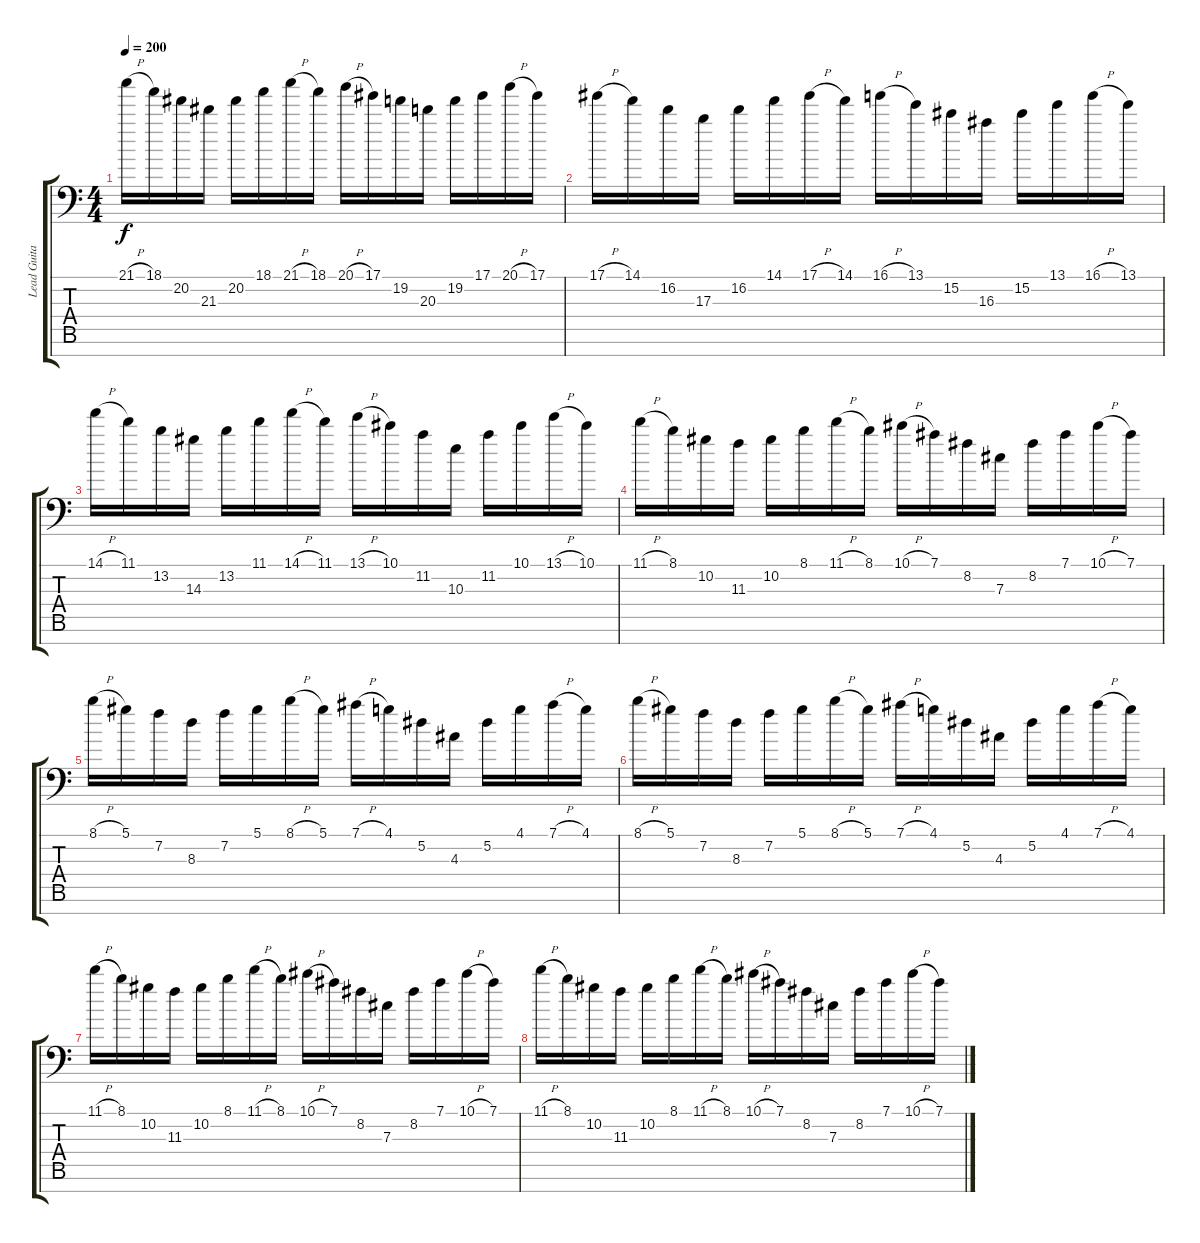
\track ("Lead Guitar" "Lead Guita") {instrument distortionguitar}
\staff {score tabs}
\tuning (Eb4 Bb3 Gb3 Db3 Ab2 Eb2 Bb1) {hide}
\ts (4 4)
\tempo 200
\clef f4
\ks c
21.1{h}.16{dy f} 18.1.16 20.2.16 21.3.16 20.2.16 18.1.16 21.1{h}.16 18.1.16 20.1{h}.16 17.1.16 19.2.16 20.3.16 19.2.16 17.1.16 20.1{h}.16 17.1.16 |
17.1{h}.16 14.1.16 16.2.16 17.3.16 16.2.16 14.1.16 17.1{h}.16 14.1.16 16.1{h}.16 13.1.16 15.2.16 16.3.16 15.2.16 13.1.16 16.1{h}.16 13.1.16 |
14.1{h}.16 11.1.16 13.2.16 14.3.16 13.2.16 11.1.16 14.1{h}.16 11.1.16 13.1{h}.16 10.1.16 11.2.16 10.3.16 11.2.16 10.1.16 13.1{h}.16 10.1.16 |
11.1{h}.16 8.1.16 10.2.16 11.3.16 10.2.16 8.1.16 11.1{h}.16 8.1.16 10.1{h}.16 7.1.16 8.2.16 7.3.16 8.2.16 7.1.16 10.1{h}.16 7.1.16 |
8.1{h}.16 5.1.16 7.2.16 8.3.16 7.2.16 5.1.16 8.1{h}.16 5.1.16 7.1{h}.16 4.1.16 5.2.16 4.3.16 5.2.16 4.1.16 7.1{h}.16 4.1.16 |
8.1{h}.16 5.1.16 7.2.16 8.3.16 7.2.16 5.1.16 8.1{h}.16 5.1.16 7.1{h}.16 4.1.16 5.2.16 4.3.16 5.2.16 4.1.16 7.1{h}.16 4.1.16 |
11.1{h}.16 8.1.16 10.2.16 11.3.16 10.2.16 8.1.16 11.1{h}.16 8.1.16 10.1{h}.16 7.1.16 8.2.16 7.3.16 8.2.16 7.1.16 10.1{h}.16 7.1.16 |
11.1{h}.16 8.1.16 10.2.16 11.3.16 10.2.16 8.1.16 11.1{h}.16 8.1.16 10.1{h}.16 7.1.16 8.2.16 7.3.16 8.2.16 7.1.16 10.1{h}.16 7.1.16
